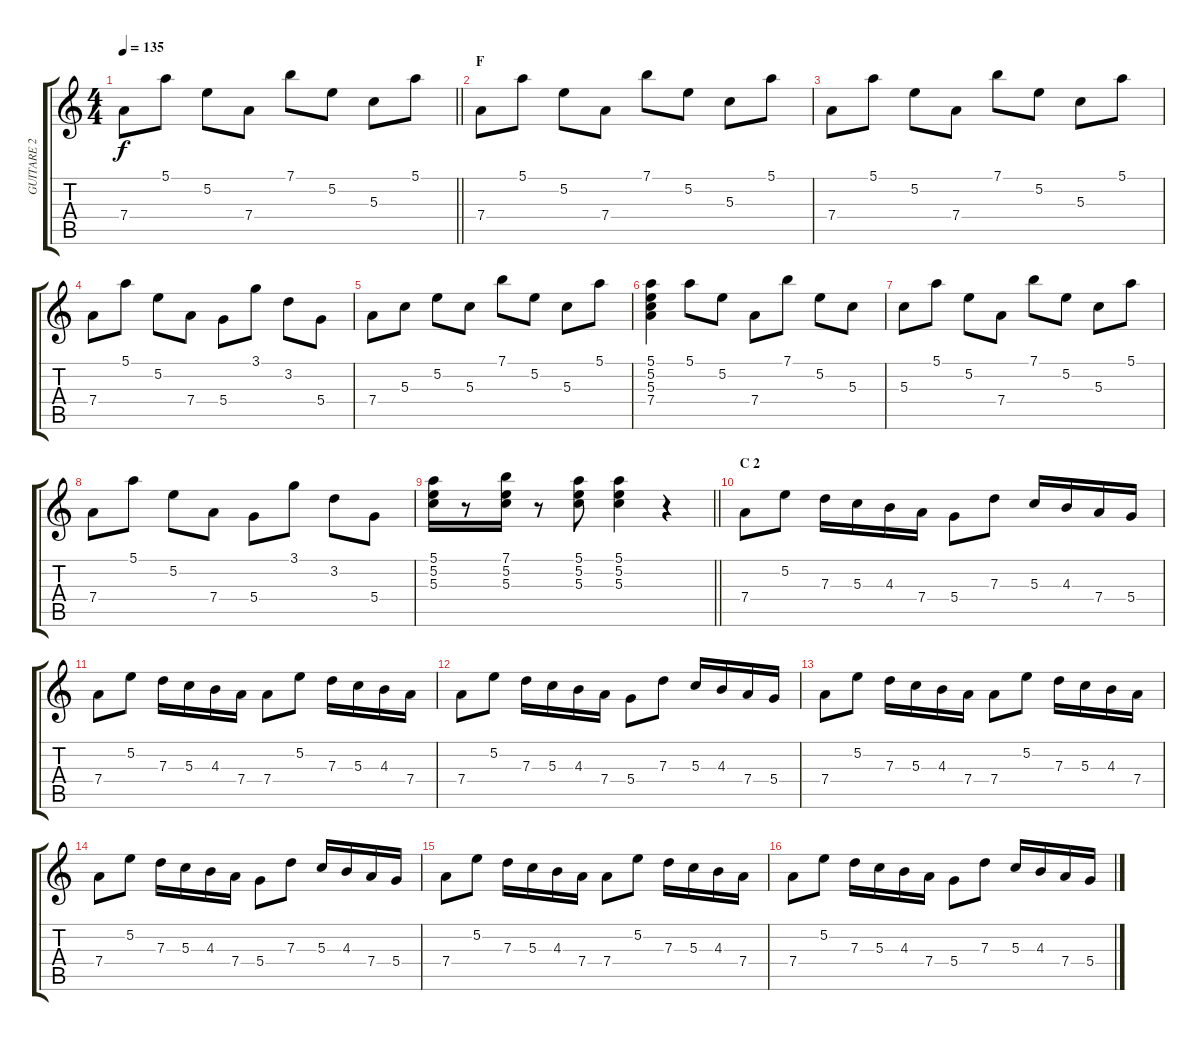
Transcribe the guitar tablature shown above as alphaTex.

\track ("GUITARE 2" "GUITARE 2") {instrument distortionguitar}
\staff {score tabs}
\tuning (E4 B3 G3 D3 A2 E2) {hide}
\ts (4 4)
\tempo 135
\clef g2
\barLineRight lightlight
\ks c
7.4.8{dy f} 5.1.8 5.2.8 7.4.8 7.1.8 5.2.8 5.3.8 5.1.8 |
\section ("" "F")
7.4.8 5.1.8 5.2.8 7.4.8 7.1.8 5.2.8 5.3.8 5.1.8 |
7.4.8 5.1.8 5.2.8 7.4.8 7.1.8 5.2.8 5.3.8 5.1.8 |
7.4.8 5.1.8 5.2.8 7.4.8 5.4.8 3.1.8 3.2.8 5.4.8 |
7.4.8 5.3.8 5.2.8 5.3.8 7.1.8 5.2.8 5.3.8 5.1.8 |
(5.1 5.2 5.3 7.4).4 5.1.8 5.2.8 7.4.8 7.1.8 5.2.8 5.3.8 |
5.3.8 5.1.8 5.2.8 7.4.8 7.1.8 5.2.8 5.3.8 5.1.8 |
7.4.8 5.1.8 5.2.8 7.4.8 5.4.8 3.1.8 3.2.8 5.4.8 |
\barLineRight lightlight
(5.1 5.2 5.3).16{volume 10 instrument distortionguitar} r.8 (7.1 5.2 5.3).16 r.8 (5.1 5.2 5.3).8 (5.1 5.2 5.3).4 r.4 |
\section ("" "C 2")
7.4.8 5.2.8 7.3.16 5.3.16 4.3.16 7.4.16 5.4.8 7.3.8 5.3.16 4.3.16 7.4.16 5.4.16 |
7.4.8 5.2.8 7.3.16 5.3.16 4.3.16 7.4.16 7.4.8 5.2.8 7.3.16 5.3.16 4.3.16 7.4.16 |
7.4.8 5.2.8 7.3.16 5.3.16 4.3.16 7.4.16 5.4.8 7.3.8 5.3.16 4.3.16 7.4.16 5.4.16 |
7.4.8 5.2.8 7.3.16 5.3.16 4.3.16 7.4.16 7.4.8 5.2.8 7.3.16 5.3.16 4.3.16 7.4.16 |
7.4.8 5.2.8 7.3.16 5.3.16 4.3.16 7.4.16 5.4.8 7.3.8 5.3.16 4.3.16 7.4.16 5.4.16 |
7.4.8 5.2.8 7.3.16 5.3.16 4.3.16 7.4.16 7.4.8 5.2.8 7.3.16 5.3.16 4.3.16 7.4.16 |
7.4.8 5.2.8 7.3.16 5.3.16 4.3.16 7.4.16 5.4.8 7.3.8 5.3.16 4.3.16 7.4.16 5.4.16
